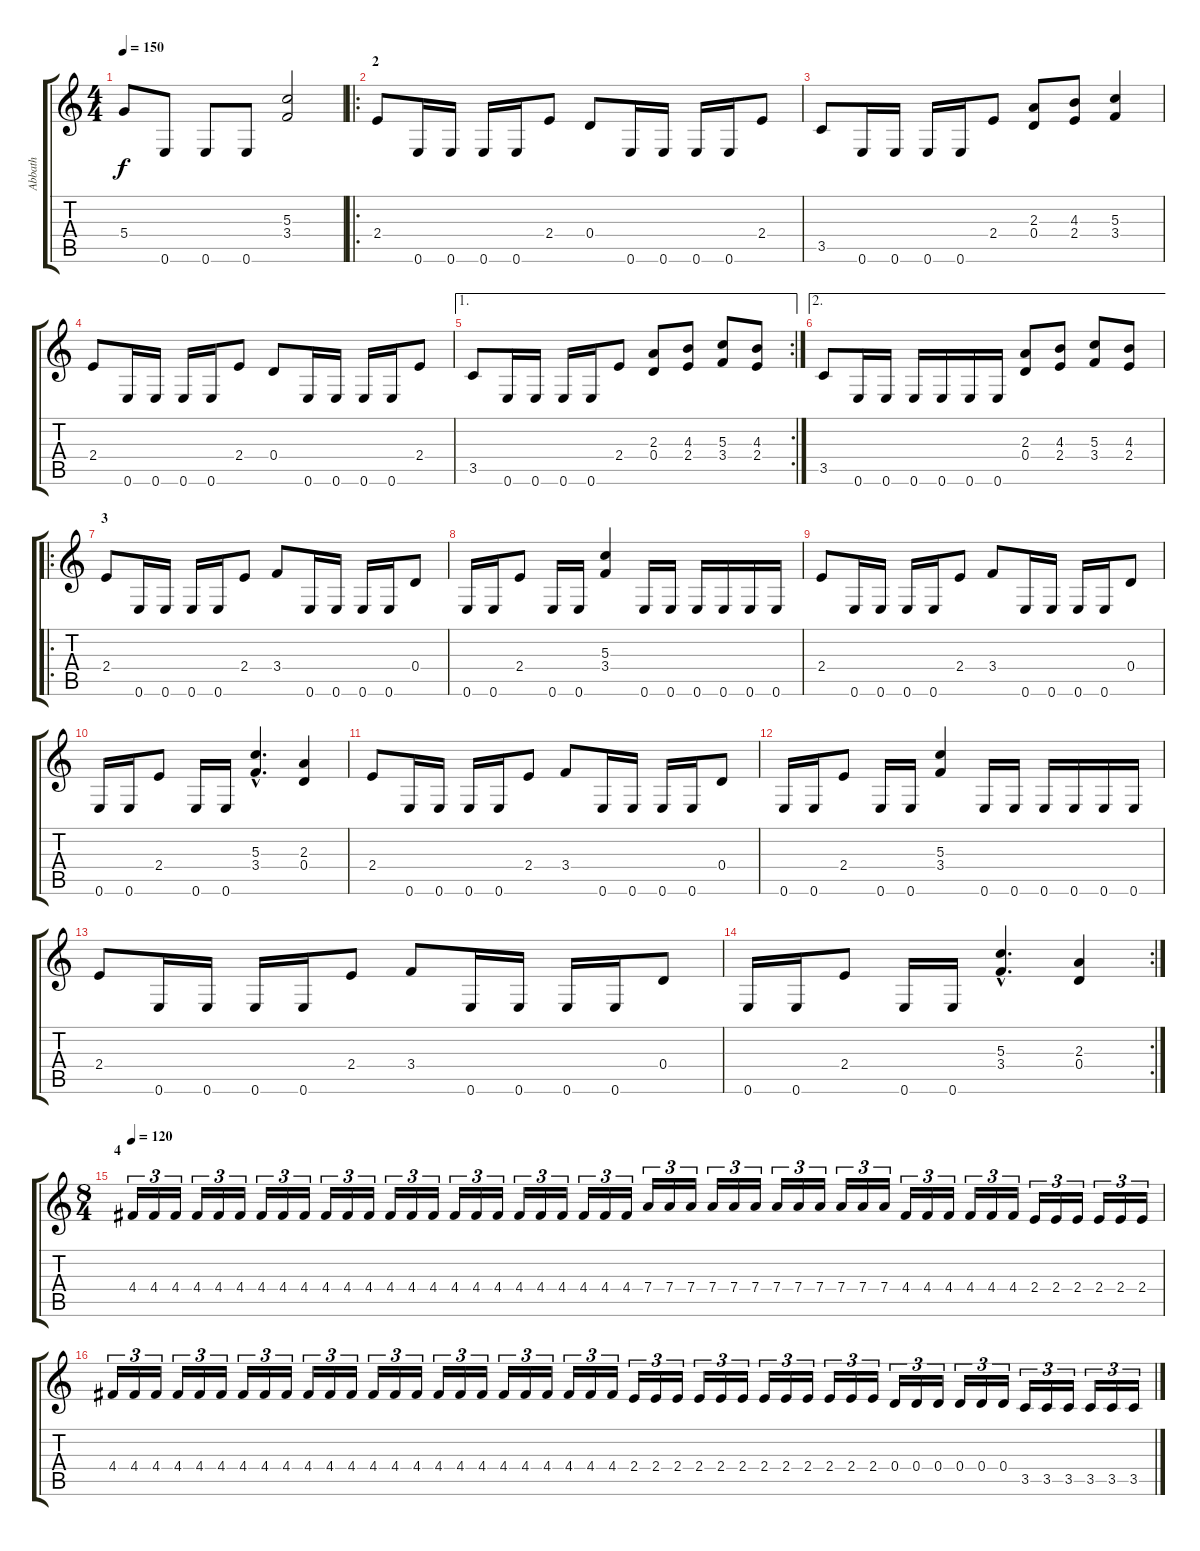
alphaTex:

\track ("Abbath" "Abbath") {instrument distortionguitar}
\staff {score tabs}
\tuning (E4 B3 G3 D3 A2 E2) {hide}
\ts (4 4)
\tempo 150
\clef g2
\ks c
5.4.8{dy f} 0.6.8 0.6.8 0.6.8 (5.3 3.4).2 |
\ro
\section ("" "2")
2.4.8 0.6.16 0.6.16 0.6.16 0.6.16 2.4.8 0.4.8 0.6.16 0.6.16 0.6.16 0.6.16 2.4.8 |
3.5.8 0.6.16 0.6.16 0.6.16 0.6.16 2.4.8 (2.3 0.4).8 (4.3 2.4).8 (5.3 3.4).4 |
2.4.8 0.6.16 0.6.16 0.6.16 0.6.16 2.4.8 0.4.8 0.6.16 0.6.16 0.6.16 0.6.16 2.4.8 |
\ae 1
\rc 2
3.5.8 0.6.16 0.6.16 0.6.16 0.6.16 2.4.8 (2.3 0.4).8 (4.3 2.4).8 (5.3 3.4).8 (4.3 2.4).8 |
\ae 2
3.5.8 0.6.16 0.6.16 0.6.16 0.6.16 0.6.16 0.6.16 (2.3 0.4).8 (4.3 2.4).8 (5.3 3.4).8 (4.3 2.4).8 |
\ro
\section ("" "3")
2.4.8 0.6.16 0.6.16 0.6.16 0.6.16 2.4.8 3.4.8 0.6.16 0.6.16 0.6.16 0.6.16 0.4.8 |
0.6.16 0.6.16 2.4.8 0.6.16 0.6.16 (5.3 3.4).4 0.6.16 0.6.16 0.6.16 0.6.16 0.6.16 0.6.16 |
2.4.8 0.6.16 0.6.16 0.6.16 0.6.16 2.4.8 3.4.8 0.6.16 0.6.16 0.6.16 0.6.16 0.4.8 |
0.6.16 0.6.16 2.4.8 0.6.16 0.6.16 (5.3{hac} 3.4{hac}).4{d} (2.3 0.4).4 |
2.4.8 0.6.16 0.6.16 0.6.16 0.6.16 2.4.8 3.4.8 0.6.16 0.6.16 0.6.16 0.6.16 0.4.8 |
0.6.16 0.6.16 2.4.8 0.6.16 0.6.16 (5.3 3.4).4 0.6.16 0.6.16 0.6.16 0.6.16 0.6.16 0.6.16 |
2.4.8 0.6.16 0.6.16 0.6.16 0.6.16 2.4.8 3.4.8 0.6.16 0.6.16 0.6.16 0.6.16 0.4.8 |
\rc 2
0.6.16 0.6.16 2.4.8 0.6.16 0.6.16 (5.3{hac} 3.4{hac}).4{d} (2.3 0.4).4 |
\ts (8 4)
\section ("" "4")
\tempo 120
4.4.16{tu (3 2)} 4.4.16{tu (3 2)} 4.4.16{tu (3 2)} 4.4.16{tu (3 2)} 4.4.16{tu (3 2)} 4.4.16{tu (3 2)} 4.4.16{tu (3 2)} 4.4.16{tu (3 2)} 4.4.16{tu (3 2)} 4.4.16{tu (3 2)} 4.4.16{tu (3 2)} 4.4.16{tu (3 2)} 4.4.16{tu (3 2)} 4.4.16{tu (3 2)} 4.4.16{tu (3 2)} 4.4.16{tu (3 2)} 4.4.16{tu (3 2)} 4.4.16{tu (3 2)} 4.4.16{tu (3 2)} 4.4.16{tu (3 2)} 4.4.16{tu (3 2)} 4.4.16{tu (3 2)} 4.4.16{tu (3 2)} 4.4.16{tu (3 2)} 7.4.16{tu (3 2)} 7.4.16{tu (3 2)} 7.4.16{tu (3 2)} 7.4.16{tu (3 2)} 7.4.16{tu (3 2)} 7.4.16{tu (3 2)} 7.4.16{tu (3 2)} 7.4.16{tu (3 2)} 7.4.16{tu (3 2)} 7.4.16{tu (3 2)} 7.4.16{tu (3 2)} 7.4.16{tu (3 2)} 4.4.16{tu (3 2)} 4.4.16{tu (3 2)} 4.4.16{tu (3 2)} 4.4.16{tu (3 2)} 4.4.16{tu (3 2)} 4.4.16{tu (3 2)} 2.4.16{tu (3 2)} 2.4.16{tu (3 2)} 2.4.16{tu (3 2)} 2.4.16{tu (3 2)} 2.4.16{tu (3 2)} 2.4.16{tu (3 2)} |
4.4.16{tu (3 2)} 4.4.16{tu (3 2)} 4.4.16{tu (3 2)} 4.4.16{tu (3 2)} 4.4.16{tu (3 2)} 4.4.16{tu (3 2)} 4.4.16{tu (3 2)} 4.4.16{tu (3 2)} 4.4.16{tu (3 2)} 4.4.16{tu (3 2)} 4.4.16{tu (3 2)} 4.4.16{tu (3 2)} 4.4.16{tu (3 2)} 4.4.16{tu (3 2)} 4.4.16{tu (3 2)} 4.4.16{tu (3 2)} 4.4.16{tu (3 2)} 4.4.16{tu (3 2)} 4.4.16{tu (3 2)} 4.4.16{tu (3 2)} 4.4.16{tu (3 2)} 4.4.16{tu (3 2)} 4.4.16{tu (3 2)} 4.4.16{tu (3 2)} 2.4.16{tu (3 2)} 2.4.16{tu (3 2)} 2.4.16{tu (3 2)} 2.4.16{tu (3 2)} 2.4.16{tu (3 2)} 2.4.16{tu (3 2)} 2.4.16{tu (3 2)} 2.4.16{tu (3 2)} 2.4.16{tu (3 2)} 2.4.16{tu (3 2)} 2.4.16{tu (3 2)} 2.4.16{tu (3 2)} 0.4.16{tu (3 2)} 0.4.16{tu (3 2)} 0.4.16{tu (3 2)} 0.4.16{tu (3 2)} 0.4.16{tu (3 2)} 0.4.16{tu (3 2)} 3.5.16{tu (3 2)} 3.5.16{tu (3 2)} 3.5.16{tu (3 2)} 3.5.16{tu (3 2)} 3.5.16{tu (3 2)} 3.5.16{tu (3 2)}
